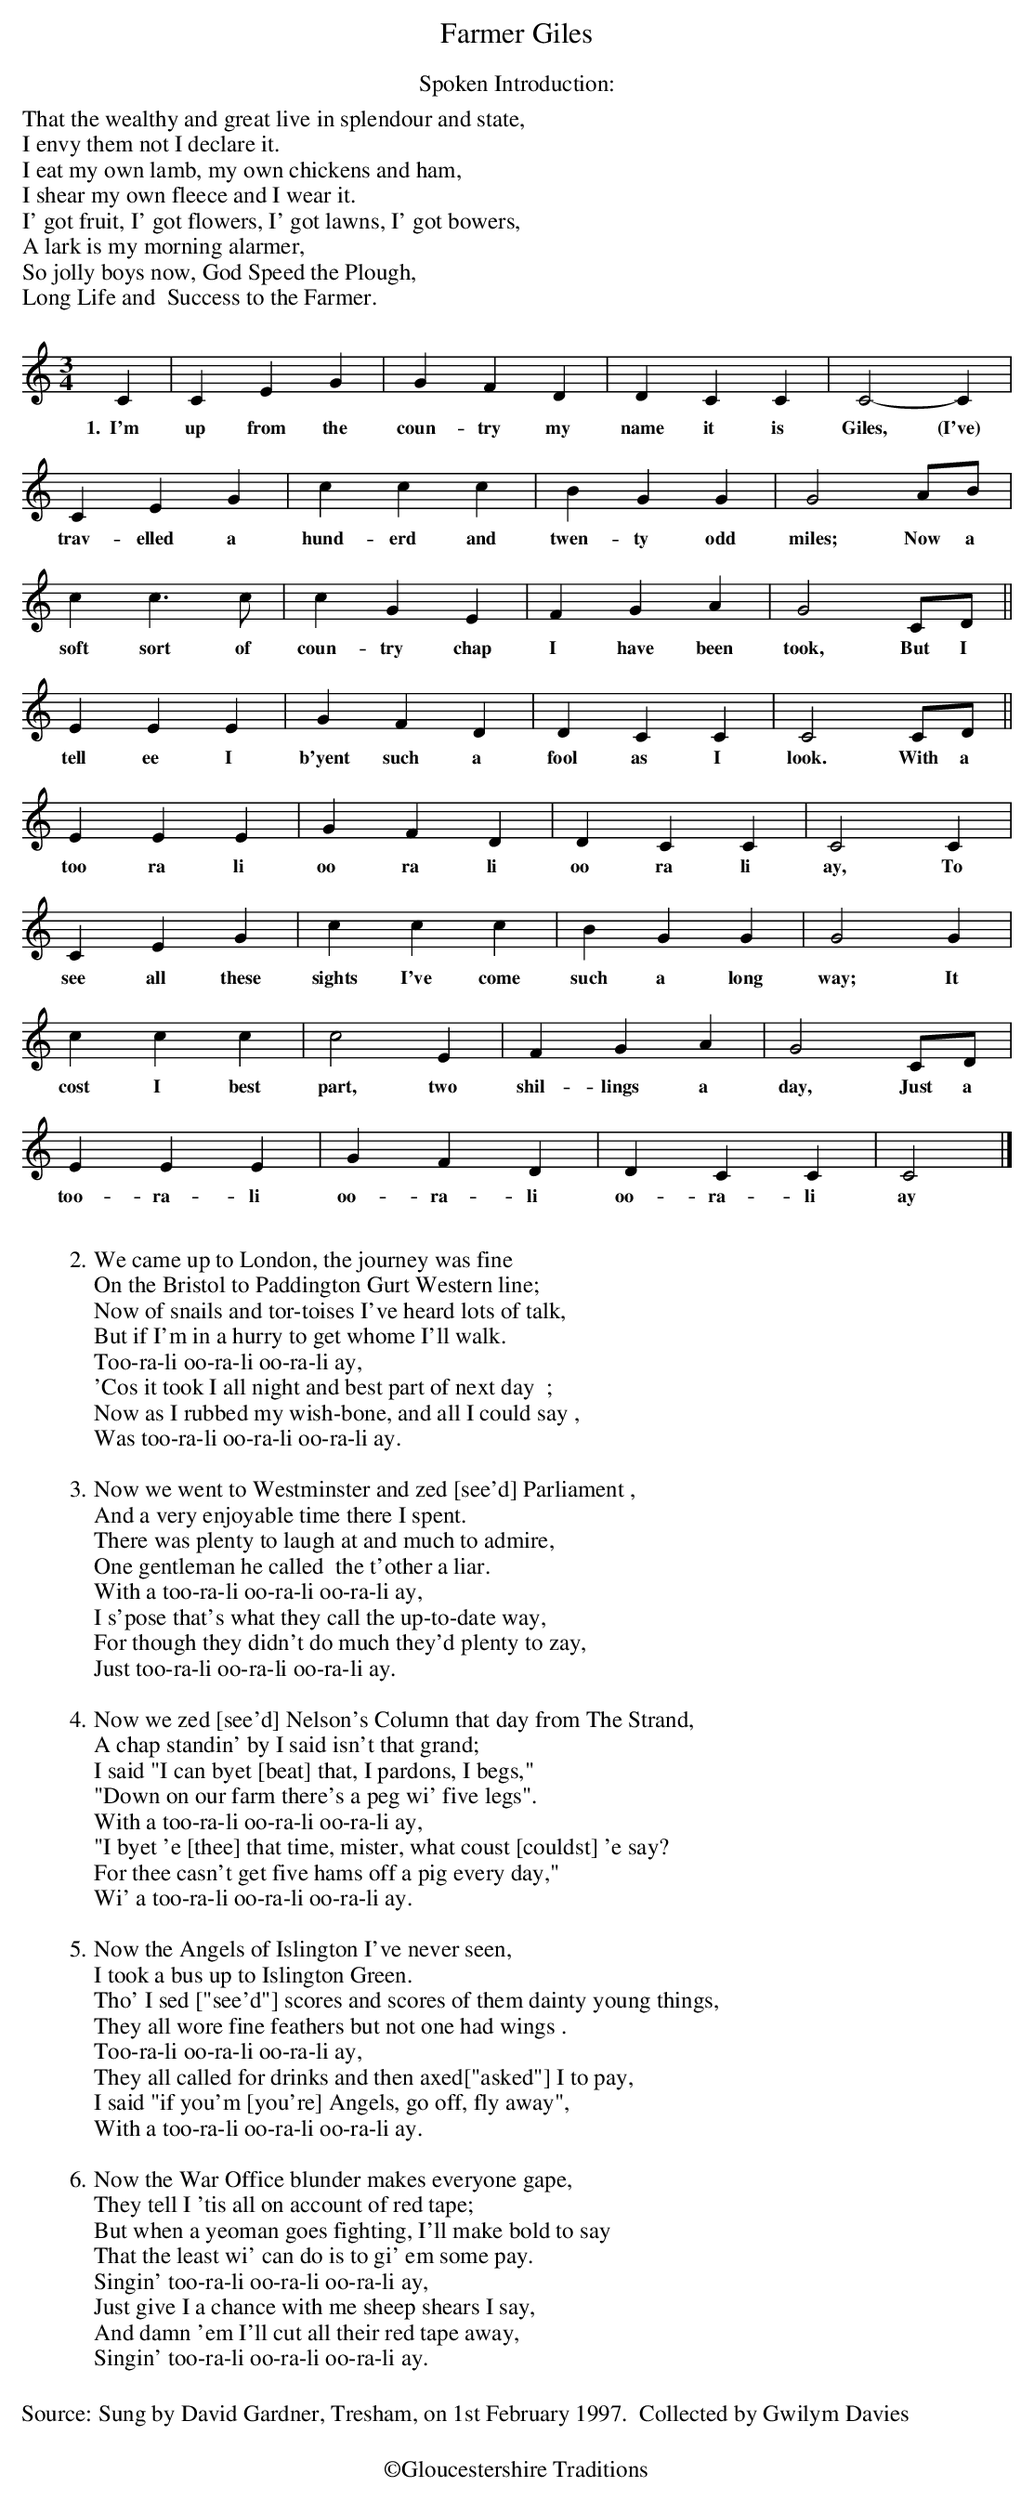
X:1
T:Farmer Giles
M:3/4
L:1/4
K:Cmaj
%%center Spoken Introduction:
%%begintext
%%That the wealthy and great live in splendour and state,
%%I envy them not I declare it.
%%I eat my own lamb, my own chickens and ham,
%%I shear my own fleece and I wear it.
%%I' got fruit, I' got flowers, I' got lawns, I' got bowers,
%%A lark is my morning alarmer,
%%So jolly boys now, God Speed the Plough,
%%Long Life and  Success to the Farmer.
%%
%%endtext
C|CEG|GFD|DCC|C2-C|
w:1.~~I'm up from the coun-try my name it is Giles, (I've)
CEG|ccc|BGG|G2 A/2B/2|
w:trav-elled a hund-erd and twen-ty odd miles; Now a
cc>c|cGE|FGA|G2C/2D/2||
w:soft sort of coun-try chap I have been took, But I
EEE|GFD|DCC|C2C/2D/2||
w:tell ee I b'yent such a fool as I look. With a
EEE|GFD|DCC|C2C|
w:too ra li oo ra li oo ra li ay, To
CEG|ccc|BGG|G2G|
w:see all these sights I've come such a long way; It
ccc|c2E|FGA|G2C/2D/2|
w:cost I best part, two shil-lings a day, Just a
EEE|GFD|DCC|C2|]
w:too-ra-li oo-ra-li  oo-ra-li ay
%%text
%%text
W:2.We came up to London, the journey was fine
W:On the Bristol to Paddington Gurt Western line;
W:Now of snails and tor-toises I've heard lots of talk,
W:But if I'm in a hurry to get whome I'll walk.
W:Too-ra-li oo-ra-li oo-ra-li ay,
W:'Cos it took I all night and best part of next day  ;
W:Now as I rubbed my wish-bone, and all I could say ,
W:Was too-ra-li oo-ra-li oo-ra-li ay.
W:
W:3.Now we went to Westminster and zed [see'd] Parliament ,
W:And a very enjoyable time there I spent.
W:There was plenty to laugh at and much to admire,
W:One gentleman he called  the t'other a liar.
W:With a too-ra-li oo-ra-li oo-ra-li ay,
W:I s'pose that's what they call the up-to-date way,
W:For though they didn't do much they'd plenty to zay,
W:Just too-ra-li oo-ra-li oo-ra-li ay.
W:
W:4.Now we zed [see'd] Nelson's Column that day from The Strand,
W:A chap standin' by I said isn't that grand;
W:I said "I can byet [beat] that, I pardons, I begs,"
W:"Down on our farm there's a peg wi' five legs".
W:With a too-ra-li oo-ra-li oo-ra-li ay,
W:"I byet 'e [thee] that time, mister, what coust [couldst] 'e say?
W:For thee casn't get five hams off a pig every day,"
W:Wi' a too-ra-li oo-ra-li oo-ra-li ay.
W:
W:5.Now the Angels of Islington I've never seen,
W:I took a bus up to Islington Green.
W:Tho' I sed ["see'd"] scores and scores of them dainty young things,
W:They all wore fine feathers but not one had wings .
W:Too-ra-li oo-ra-li oo-ra-li ay,
W:They all called for drinks and then axed["asked"] I to pay,
W:I said "if you'm [you're] Angels, go off, fly away",
W:With a too-ra-li oo-ra-li oo-ra-li ay.
W:
W:6.Now the War Office blunder makes everyone gape,
W:They tell I 'tis all on account of red tape;
W:But when a yeoman goes fighting, I'll make bold to say
W:That the least wi' can do is to gi' em some pay.
W:Singin' too-ra-li oo-ra-li oo-ra-li ay,
W:Just give I a chance with me sheep shears I say,
W:And damn 'em I'll cut all their red tape away,
W:Singin' too-ra-li oo-ra-li oo-ra-li ay.
W:
